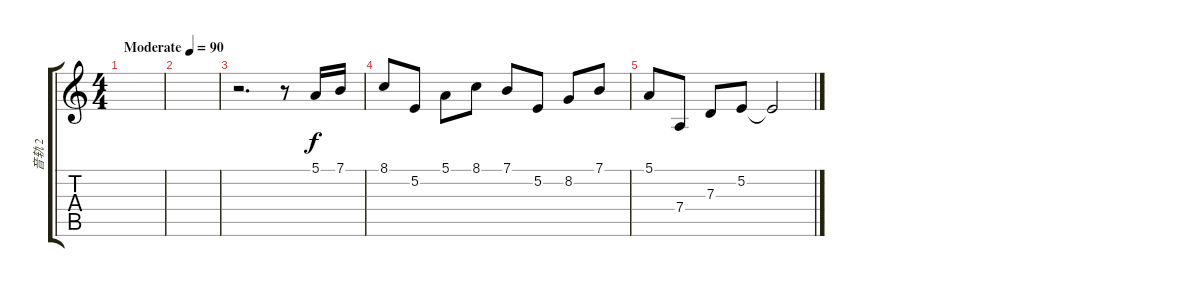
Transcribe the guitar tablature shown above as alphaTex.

\track ("音轨 2" "音轨 2") {instrument acousticgrandpiano}
\staff {score tabs}
\tuning (E4 B3 G3 D3 A2 E2) {hide}
\ts (4 4)
\tempo (90 "Moderate")
\clef g2
\ks c
|
|
r.2{d} r.8 5.1.16 7.1.16 |
8.1.8 5.2.8 5.1.8 8.1.8 7.1.8 5.2.8 8.2.8 7.1.8 |
5.1.8 7.4.8 7.3.8 5.2.8 5.2{t}.2
